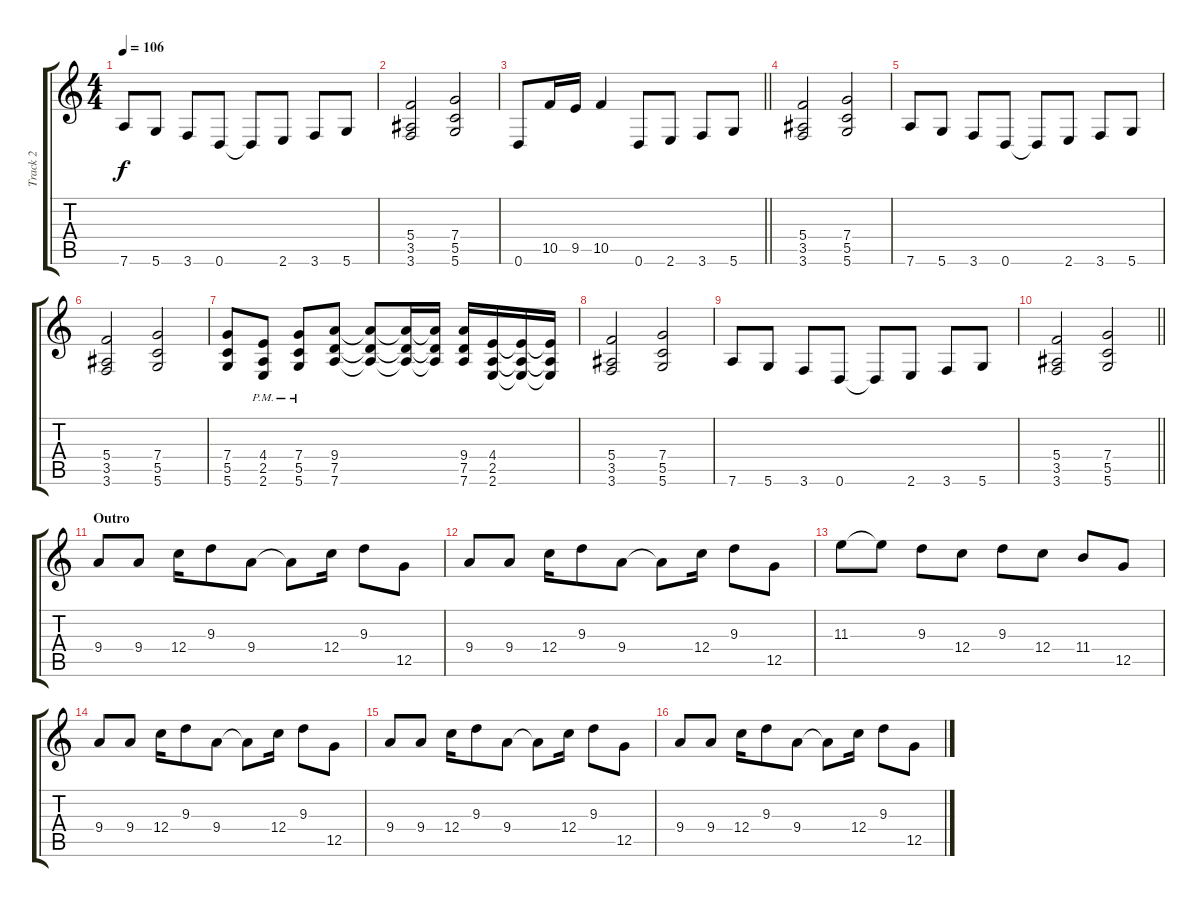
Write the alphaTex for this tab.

\track ("Track 2" "Track 2") {instrument distortionguitar}
\staff {score tabs}
\tuning (D4 A3 F3 C3 G2 D2) {hide}
\ts (4 4)
\tempo 106
\clef g2
\ks c
7.6.8{dy f} 5.6.8 3.6.8 0.6.8 0.6{t}.8 2.6.8 3.6.8 5.6.8 |
(5.4 3.5 3.6).2 (7.4 5.5 5.6).2 |
\barLineRight lightlight
0.6.8 10.5.16 9.5.16 10.5.4 0.6.8 2.6.8 3.6.8 5.6.8 |
\section ("" "")
(5.4 3.5 3.6).2 (7.4 5.5 5.6).2 |
7.6.8 5.6.8 3.6.8 0.6.8 0.6{t}.8 2.6.8 3.6.8 5.6.8 |
(5.4 3.5 3.6).2 (7.4 5.5 5.6).2 |
(7.4 5.5 5.6).8 (4.4{pm} 2.5{pm} 2.6{pm}).8 (7.4{pm} 5.5{pm} 5.6{pm}).8 (9.4 7.5 7.6).8 (9.4{t} 7.5{t} 7.6{t}).8 (9.4{t} 7.5{t} 7.6{t}).16 (9.4{t} 7.5{t} 7.6{t}).16 (9.4 7.5 7.6).16 (4.4 2.5 2.6).16 (4.4{t} 2.5{t} 2.6{t}).16 (4.4{t} 2.5{t} 2.6{t}).16 |
(5.4 3.5 3.6).2 (7.4 5.5 5.6).2 |
7.6.8 5.6.8 3.6.8 0.6.8 0.6{t}.8 2.6.8 3.6.8 5.6.8 |
\barLineRight lightlight
(5.4 3.5 3.6).2 (7.4 5.5 5.6).2 |
\section ("" "Outro")
9.4.8 9.4.8 12.4.16 9.3.8 9.4.8 9.4{t}.8 12.4.16 9.3.8 12.5.8 |
9.4.8 9.4.8 12.4.16 9.3.8 9.4.8 9.4{t}.8 12.4.16 9.3.8 12.5.8 |
11.3.8 11.3{t}.8 9.3.8 12.4.8 9.3.8 12.4.8 11.4.8 12.5.8 |
9.4.8 9.4.8 12.4.16 9.3.8 9.4.8 9.4{t}.8 12.4.16 9.3.8 12.5.8 |
9.4.8 9.4.8 12.4.16 9.3.8 9.4.8 9.4{t}.8 12.4.16 9.3.8 12.5.8 |
9.4.8 9.4.8 12.4.16 9.3.8 9.4.8 9.4{t}.8 12.4.16 9.3.8 12.5.8
